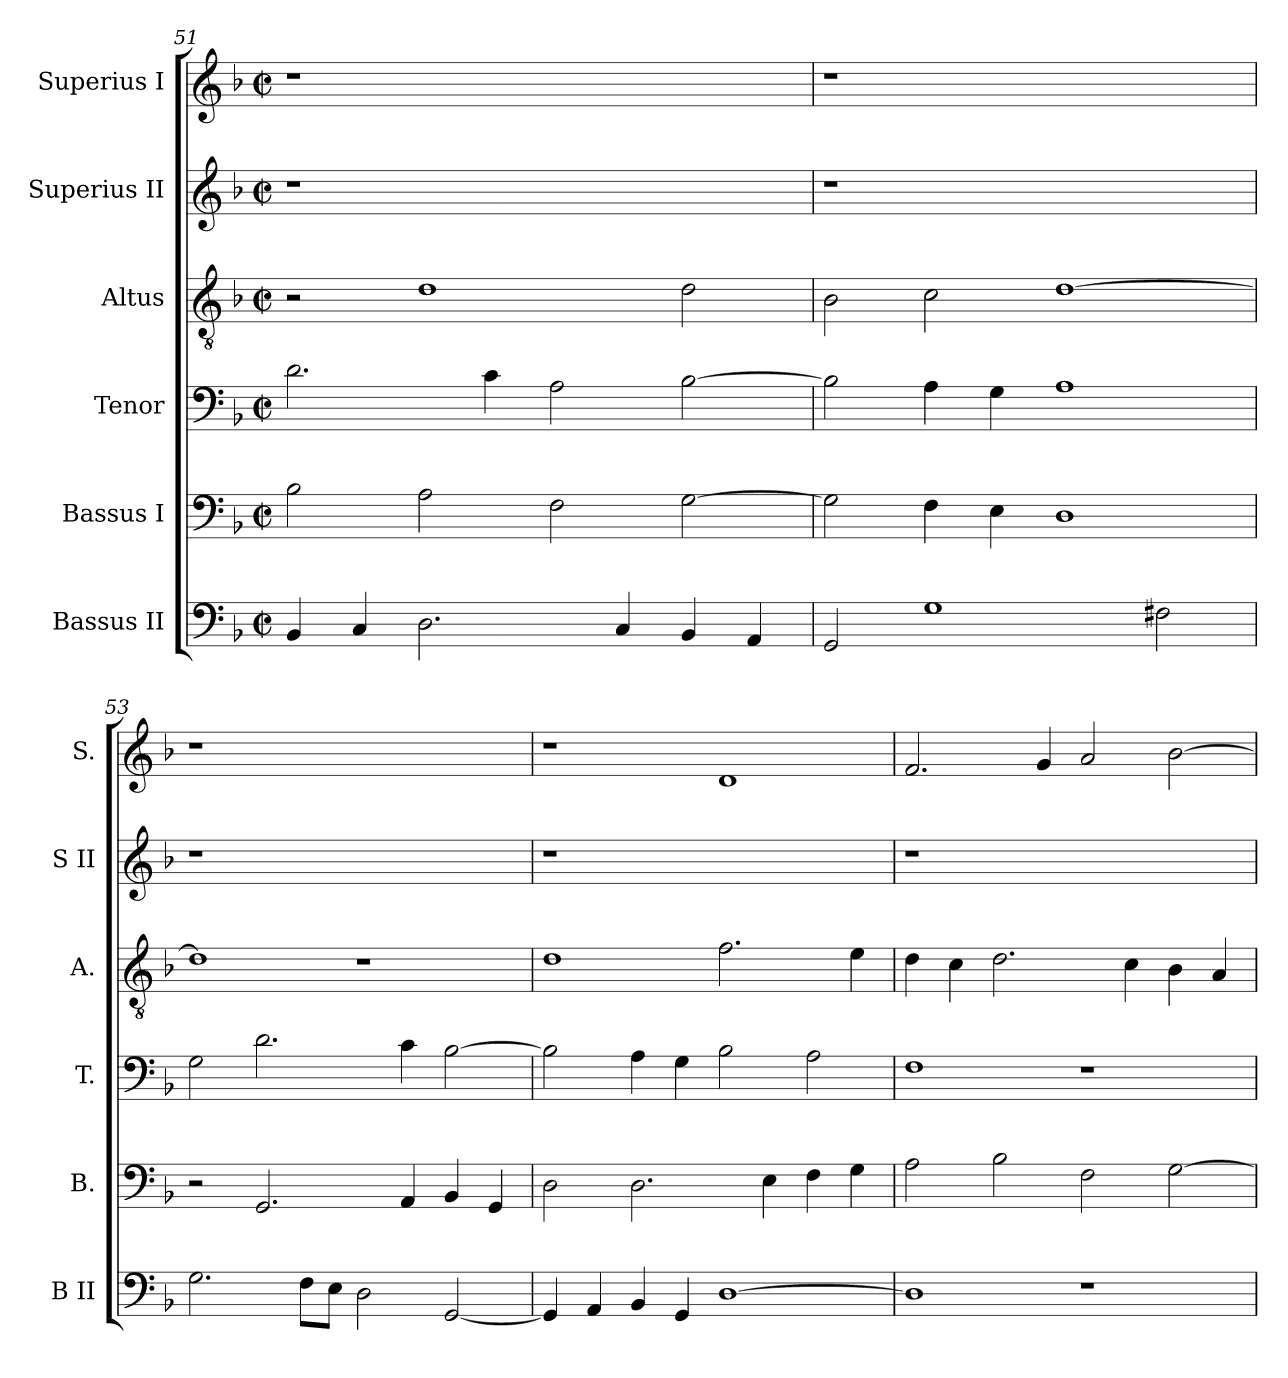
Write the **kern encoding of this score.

**kern	**kern	**kern	**kern	**kern	**kern
*part6	*part5	*part4	*part3	*part2	*part1
*staff6	*staff5	*staff4	*staff3	*staff2	*staff1
*I"Bassus II	*I"Bassus I	*I"Tenor	*I"Altus	*I"Superius II	*I"Superius I
*I'B II	*I'B.	*I'T.	*I'A.	*I'S II	*I'S.
*clefF4	*clefF4	*clefF4	*clefGv2	*clefG2	*clefG2
*	*	*	*ITrd7c12	*	*
*k[b-]	*k[b-]	*k[b-]	*k[b-]	*k[b-]	*k[b-]
*F:	*F:	*F:	*F:	*F:	*F:
*M2/2	*M2/2	*M2/2	*M2/2	*M2/2	*M2/2
*met(c|)	*met(c|)	*met(c|)	*met(c|)	*met(c|)	*met(c|)
=51	=51	=51	=51	=51	=51
!	!	!	!	!LO:N:vis=1	!LO:N:vis=1
4BB-i/	2B-i\	2.di\	2r	1r	1r
4Ci/	.	.	.	.	.
2.Di\	2Ai\	.	1Di	.	.
.	.	4ci\	.	.	.
.	2Fi\	2Ai\	.	1ryy	1ryy
4Ci/	.	.	.	.	.
4BB-i/	[>2Gi\	[>2B-i\	2Di\	.	.
4AAi/	.	.	.	.	.
!!LO:LB:g=z
=52	=52	=52	=52	=52	=52
!	!	!	!	!LO:N:vis=1	!LO:N:vis=1
2GGi/	2Gi\]	2B-i\]	2BB-i\	1r	1r
1Gi	4Fi\	4Ai\	2Ci\	.	.
.	4Ei\	4Gi\	.	.	.
.	1Di	1Ai	[>1Di	1ryy	1ryy
2F#Xi\	.	.	.	.	.
=53	=53	=53	=53	=53	=53
!	!	!	!	!LO:N:vis=1	!LO:N:vis=1
2.Gi\	2r	2Gi\	1Di]	1r	1r
.	2.GGi/	2.di\	.	.	.
8Fi\L	.	.	.	.	.
8Ei\J	.	.	.	.	.
2Di\	.	.	1r	1ryy	1ryy
.	4AAi/	4ci\	.	.	.
[<2GGi/	4BB-i/	[>2B-i\	.	.	.
.	4GGi/	.	.	.	.
=54	=54	=54	=54	=54	=54
!	!	!	!	!LO:N:vis=1	!
4GGi/]	2Di\	2B-i\]	1Di	1r	1r
4AAi/	.	.	.	.	.
4BB-i/	2.Di\	4Ai\	.	.	.
4GGi/	.	4Gi\	.	.	.
[>1Di	.	2B-i\	2.Fi\	1ryy	1di
.	4Ei\	.	.	.	.
.	4Fi\	2Ai\	.	.	.
.	4Gi\	.	4Ei\	.	.
=55	=55	=55	=55	=55	=55
!	!	!	!	!LO:N:vis=1	!
1Di]	2Ai\	1Fi	4Di\	1r	2.fi/
.	.	.	4Ci\	.	.
.	2B-i\	.	2.Di\	.	.
.	.	.	.	.	4gi/
1r	2Fi\	1r	.	1ryy	2ai/
.	.	.	4Ci\	.	.
.	[>2Gi\	.	4BB-i\	.	[>2b-i\
.	.	.	4AAi/	.	.
=	=	=	=	=	=
*-	*-	*-	*-	*-	*-
